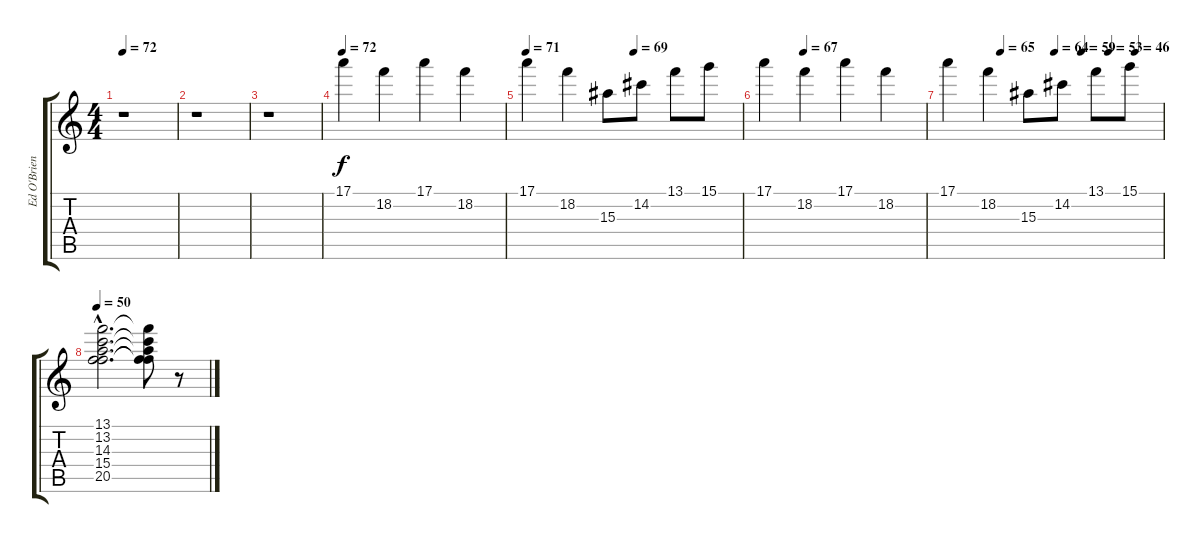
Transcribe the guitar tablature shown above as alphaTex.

\track ("Ed O'Brien - Electric Guitar" "Ed O'Brien") {instrument electricguitarjazz}
\staff {score tabs}
\tuning (E4 B3 G3 D3 A2 E2) {hide}
\ts (4 4)
\tempo 72
\clef g2
\ks c
r.1{dy f} |
r.1 |
r.1 |
\tempo 72
17.1.4 18.2.4 17.1.4 18.2.4 |
\tempo 71
\tempo (69 0.5)
17.1.4 18.2.4 15.3.8 14.2.8 13.1.8 15.1.8 |
\tempo (67 0.25)
17.1.4 18.2.4 17.1.4 18.2.4 |
\tempo (65 0.25)
\tempo (64 0.5)
\tempo (59 0.625)
\tempo (53 0.75)
\tempo (46 0.875)
17.1.4 18.2.4 15.3.8 14.2.8 13.1.8 15.1.8 |
\tempo 50
(13.1{hac} 13.2{hac} 14.3{hac} 15.4{hac} 20.5{hac}).2{d} (13.1{t} 13.2{t} 14.3{t} 15.4{t} 20.5{t}).8 r.8
